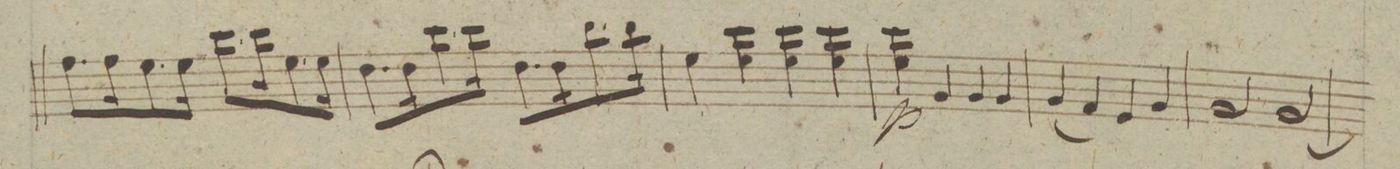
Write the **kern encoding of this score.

**kern	**dynam
*I"Violino 1mo	*
*clefG2	*
*k[]	*
*met(c|)	*
*M2/2	*
8.ff\L	.
16ff\K	.
8.ee\	.
16ee\Jk	.
8.ccc\L	.
16ccc\K	.
8.ee\	.
16ee\Jk	.
=23	=23
8.dd\L	.
16dd\K	.
8.ccc\	.
16ccc\Jk	.
8.dd\L	.
16dd\K	.
8.bb\	.
16bb\Jk	.
=24	=24
4ee\	.
4ccc\ 4ee\	.
4ccc\ 4ee\	.
4ccc\ 4ee\	.
=25	=25
4ccc\ 4ee\	p
4g/	.
4g/	.
4g/	.
=26	=26
(4g/	.
4f/)	.
4e/	.
4g/	.
=27	=27
2g/	.
[2g/	.
=28	=28
*-	*-
